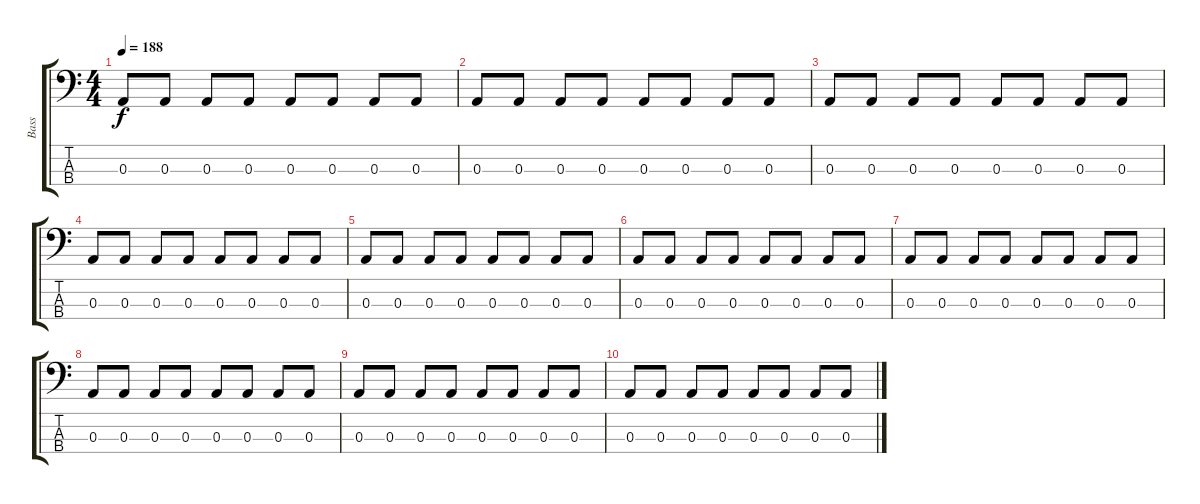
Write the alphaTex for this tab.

\track ("Bass" "Bass") {instrument electricbassfinger}
\staff {score tabs}
\tuning (G2 D2 A1 E1) {hide}
\ts (4 4)
\tempo 188
\clef f4
\ks c
0.3.8{dy f} 0.3.8 0.3.8 0.3.8 0.3.8 0.3.8 0.3.8 0.3.8 |
0.3.8 0.3.8 0.3.8 0.3.8 0.3.8 0.3.8 0.3.8 0.3.8 |
0.3.8 0.3.8 0.3.8 0.3.8 0.3.8 0.3.8 0.3.8 0.3.8 |
0.3.8 0.3.8 0.3.8 0.3.8 0.3.8 0.3.8 0.3.8 0.3.8 |
0.3.8 0.3.8 0.3.8 0.3.8 0.3.8 0.3.8 0.3.8 0.3.8 |
0.3.8 0.3.8 0.3.8 0.3.8 0.3.8 0.3.8 0.3.8 0.3.8 |
0.3.8{volume 0} 0.3.8 0.3.8 0.3.8 0.3.8 0.3.8 0.3.8 0.3.8 |
0.3.8 0.3.8 0.3.8 0.3.8 0.3.8 0.3.8 0.3.8 0.3.8 |
0.3.8 0.3.8 0.3.8 0.3.8 0.3.8 0.3.8 0.3.8 0.3.8 |
0.3.8 0.3.8 0.3.8 0.3.8 0.3.8 0.3.8 0.3.8 0.3.8
